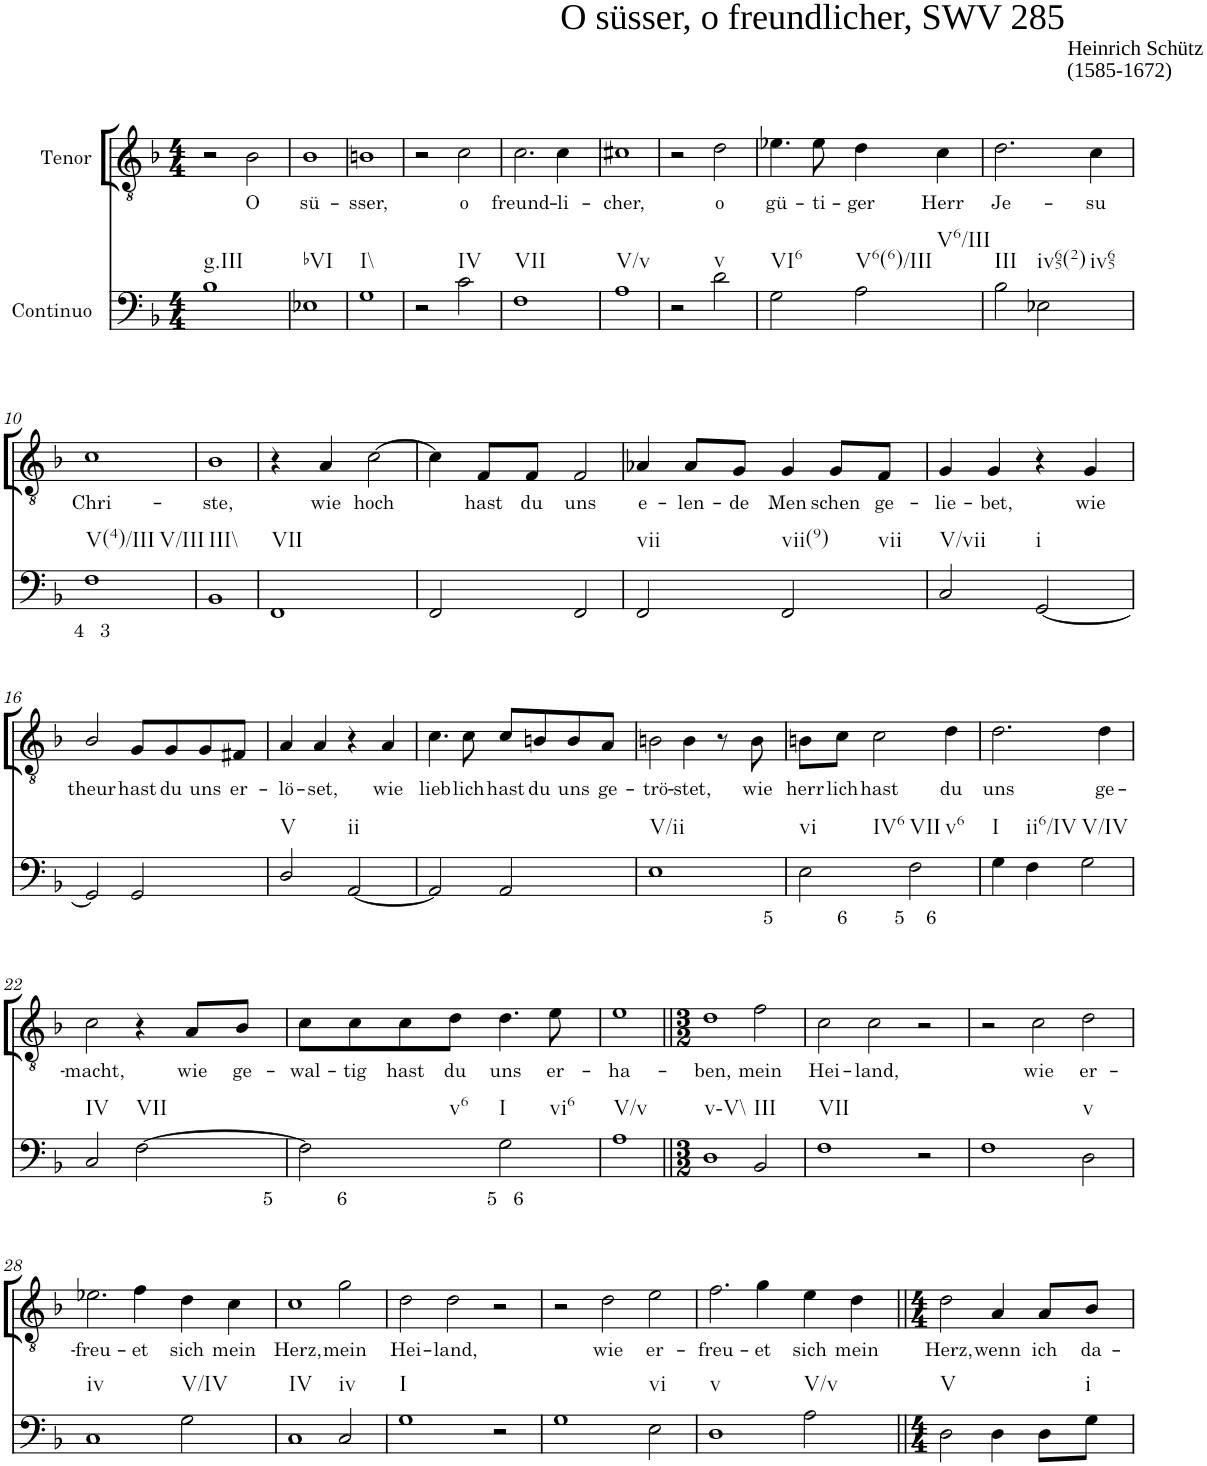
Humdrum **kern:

**kern	**text	**kern	**text
*part2	*part2	*part1	*part1
*staff2	*staff2	*staff1	*staff1
*I"Continuo	*	*I"Tenor	*
*clefF4	*	*clefGv2	*
*k[b-]	*	*k[b-]	*
*M4/4	*	*M4/4	*
=1	=1	=1	=1
!	!	!LO:TX:a:t=O süsser, o freundlicher, SWV 285	!
!	!	!LO:TX:a:t=Heinrich Schütz	!
!	!	!LO:TX:a:t=(1585-1672)	!
!LO:TX:b:t=g.III	!	!	!
1B-	.	2r	.
!	!	!	!LO:LY:b
.	.	2B-\	O
=2	=2	=2	=2
!LO:TX:b:t=bVI	!	!	!
!	!	!	!LO:LY:b
1E-X	.	1B-	sü-
=3	=3	=3	=3
!LO:TX:b:t=I\\	!	!	!
!	!	!	!LO:LY:b
1G	.	1Bn	sser,
=4	=4	=4	=4
2r	.	2r	.
!LO:TX:b:t=IV	!	!	!
!	!	!	!LO:LY:b
2c\	.	2c\	o
=5	=5	=5	=5
!LO:TX:b:t=VII	!	!	!
!	!	!	!LO:LY:b
1F	.	2.c\	freund-
!	!	!	!LO:LY:b
.	.	4c\	li-
=6	=6	=6	=6
!LO:TX:b:t=V/v	!	!	!
!	!	!	!LO:LY:b
1A	.	1c#X	cher,
=7	=7	=7	=7
2r	.	2r	.
!LO:TX:b:t=v	!	!	!
!	!	!	!LO:LY:b
2d\	.	2d\	o
=8	=8	=8	=8
!LO:TX:b:t=VI6	!	!	!
!	!	!	!LO:LY:b
2G\	.	4.e-X\	gü-
!	!	!	!LO:LY:b
.	.	8e-\	ti-
!LO:TX:b:t=V6(6)/III	!	!	!
!LO:TX:b:t=V6/III	!	!	!
!	!	!	!LO:LY:b
2A\	.	4d\	ger
!	!	!	!LO:LY:b
.	.	4c\	Herr
=9	=9	=9	=9
!LO:TX:b:t=III	!	!	!
!	!	!	!LO:LY:b
2B-\	.	2.d\	Je-
!LO:TX:b:t=iv65(2)	!	!	!
!LO:TX:b:t=iv65	!	!	!
2E-X\	.	.	.
!	!	!	!LO:LY:b
.	.	4c\	su
!!LO:LB:g=z
=10	=10	=10	=10
!LO:TX:b:t=V(4)/III	!	!	!
!LO:TX:b:t=V/III	!	!	!
!	!LO:LY:b	!	!LO:LY:b
1F	4 3	1c	Chri-
=11	=11	=11	=11
!LO:TX:b:t=III\\	!	!	!
!	!	!	!LO:LY:b
1BB-	.	1B-	ste,
=12	=12	=12	=12
!LO:TX:b:t=VII	!	!	!
1FF	.	4r	.
!	!	!	!LO:LY:b
.	.	4A/	wie
!	!	!	!LO:LY:b
.	.	[2c\	hoch
=13	=13	=13	=13
2FF/	.	4c\]	.
!	!	!	!LO:LY:b
.	.	8F/L	hast
!	!	!	!LO:LY:b
.	.	8F/J	du
!	!	!	!LO:LY:b
2FF/	.	2F/	uns
=14	=14	=14	=14
!LO:TX:b:t=vii	!	!	!
!	!	!	!LO:LY:b
2FF/	.	4A-X/	e-
!	!	!	!LO:LY:b
.	.	8A-/L	len-
!	!	!	!LO:LY:b
.	.	8G/J	de
!LO:TX:b:t=vii(9)	!	!	!
!LO:TX:b:t=vii	!	!	!
!	!	!	!LO:LY:b
2FF/	.	4G/	Men-
!	!	!	!LO:LY:b
.	.	8G/L	schen
!	!	!	!LO:LY:b
.	.	8F/J	ge-
=15	=15	=15	=15
!LO:TX:b:t=V/vii	!	!	!
!	!	!	!LO:LY:b
2C/	.	4G/	lie-
!	!	!	!LO:LY:b
.	.	4G/	bet,
!LO:TX:b:t=i	!	!	!
[2GG/	.	4r	.
!	!	!	!LO:LY:b
.	.	4G/	wie
!!LO:LB:g=z
=16	=16	=16	=16
!	!	!	!LO:LY:b
2GG/]	.	2B-/	theur
!	!	!	!LO:LY:b
2GG/	.	8G/L	hast
!	!	!	!LO:LY:b
.	.	8G/	du
!	!	!	!LO:LY:b
.	.	8G/	uns
!	!	!	!LO:LY:b
.	.	8F#X/J	er-
=17	=17	=17	=17
!LO:TX:b:t=V	!	!	!
!	!	!	!LO:LY:b
2D/	.	4A/	lö-
!	!	!	!LO:LY:b
.	.	4A/	set,
!LO:TX:b:t=ii	!	!	!
[2AA/	.	4r	.
!	!	!	!LO:LY:b
.	.	4A/	wie
=18	=18	=18	=18
!	!	!	!LO:LY:b
2AA/]	.	4.c\	lieb-
!	!	!	!LO:LY:b
.	.	8c\	lich
!	!	!	!LO:LY:b
2AA/	.	8c/L	hast
!	!	!	!LO:LY:b
.	.	8Bn/	du
!	!	!	!LO:LY:b
.	.	8B/	uns
!	!	!	!LO:LY:b
.	.	8A/J	ge-
=19	=19	=19	=19
!LO:TX:b:t=V/ii	!	!	!
!	!	!	!LO:LY:b
1E	.	2Bn\	trö-
!	!	!	!LO:LY:b
.	.	4B\	stet,
.	.	8r	.
!	!	!	!LO:LY:b
.	.	8B\	wie
=20	=20	=20	=20
!LO:TX:b:t=vi	!	!	!
!LO:TX:b:t=IV6	!	!	!
!	!LO:LY:b	!	!LO:LY:b
2E\	5 6	8Bn\L	herr-
!	!	!	!LO:LY:b
.	.	8c\J	lich
!	!	!	!LO:LY:b
.	.	2c\	hast
!LO:TX:b:t=VII	!	!	!
!LO:TX:b:t=v6	!	!	!
!	!LO:LY:b	!	!
2F\	5 6	.	.
!	!	!	!LO:LY:b
.	.	4d\	du
=21	=21	=21	=21
!LO:TX:b:t=I	!	!	!
!	!	!	!LO:LY:b
4G\	.	2.d\	uns
!LO:TX:b:t=ii6/IV	!	!	!
4F\	.	.	.
!LO:TX:b:t=V/IV	!	!	!
2G\	.	.	.
!	!	!	!LO:LY:b
.	.	4d\	ge-
!!LO:LB:g=z
=22	=22	=22	=22
!LO:TX:b:t=IV	!	!	!
!	!	!	!LO:LY:b
2C/	.	2c\	macht,
!LO:TX:b:t=VII	!	!	!
[2F\	.	4r	.
!	!	!	!LO:LY:b
.	.	8A/L	wie
!	!	!	!LO:LY:b
.	.	8B-/J	ge-
=23	=23	=23	=23
!LO:TX:b:t=v6	!	!	!
!	!LO:LY:b	!	!LO:LY:b
2F\]	5 6	8c\L	wal-
!	!	!	!LO:LY:b
.	.	8c\	tig
!	!	!	!LO:LY:b
.	.	8c\	hast
!	!	!	!LO:LY:b
.	.	8d\J	du
!LO:TX:b:t=I	!	!	!
!LO:TX:b:t=vi6	!	!	!
!	!LO:LY:b	!	!LO:LY:b
2G\	5 6	4.d\	uns
!	!	!	!LO:LY:b
.	.	8e\	er-
=24	=24	=24	=24
!LO:TX:b:t=V/v	!	!	!
!	!	!	!LO:LY:b
1A	.	1e	ha-
=25||	=25||	=25||	=25||
*M3/2	*	*M3/2	*
!LO:TX:b:t=v\\-V\\	!	!	!
!	!	!	!LO:LY:b
1D	.	1d	ben,
!LO:TX:b:t=III	!	!	!
!	!	!	!LO:LY:b
2BB-/	.	2f\	mein
=26	=26	=26	=26
!LO:TX:b:t=VII	!	!	!
!	!	!	!LO:LY:b
1F	.	2c\	Hei-
!	!	!	!LO:LY:b
.	.	2c\	land,
2r	.	2r	.
=27	=27	=27	=27
1F	.	2r	.
!	!	!	!LO:LY:b
.	.	2c\	wie
!LO:TX:b:t=v	!	!	!
!	!	!	!LO:LY:b
2D\	.	2d\	er-
!!LO:LB:g=z
=28	=28	=28	=28
!LO:TX:b:t=iv	!	!	!
!	!	!	!LO:LY:b
1C	.	2.e-X\	freu-
!	!	!	!LO:LY:b
.	.	4f\	et
!LO:TX:b:t=V/IV	!	!	!
!	!	!	!LO:LY:b
2G\	.	4d\	sich
!	!	!	!LO:LY:b
.	.	4c\	mein
=29	=29	=29	=29
!LO:TX:b:t=IV	!	!	!
!	!	!	!LO:LY:b
1C	.	1c	Herz,
!LO:TX:b:t=iv	!	!	!
!	!	!	!LO:LY:b
2C/	.	2g\	mein
=30	=30	=30	=30
!LO:TX:b:t=I	!	!	!
!	!	!	!LO:LY:b
1G	.	2d\	Hei-
!	!	!	!LO:LY:b
.	.	2d\	land,
2r	.	2r	.
=31	=31	=31	=31
1G	.	2r	.
!	!	!	!LO:LY:b
.	.	2d\	wie
!LO:TX:b:t=vi	!	!	!
!	!	!	!LO:LY:b
2E\	.	2e\	er-
=32	=32	=32	=32
!LO:TX:b:t=v	!	!	!
!	!	!	!LO:LY:b
1D	.	2.f\	freu-
!	!	!	!LO:LY:b
.	.	4g\	et
!LO:TX:b:t=V/v	!	!	!
!	!	!	!LO:LY:b
2A\	.	4e\	sich
!	!	!	!LO:LY:b
.	.	4d\	mein
=33||	=33||	=33||	=33||
*M4/4	*	*M4/4	*
!LO:TX:b:t=V	!	!	!
!	!	!	!LO:LY:b
2D\	.	2d\	Herz,
!	!	!	!LO:LY:b
4D\	.	4A/	wenn
!	!	!	!LO:LY:b
8D\L	.	8A/L	ich
!LO:TX:b:t=i	!	!	!
!	!	!	!LO:LY:b
8G\J	.	8B-/J	da-
=	=	=	=
*-	*-	*-	*-
